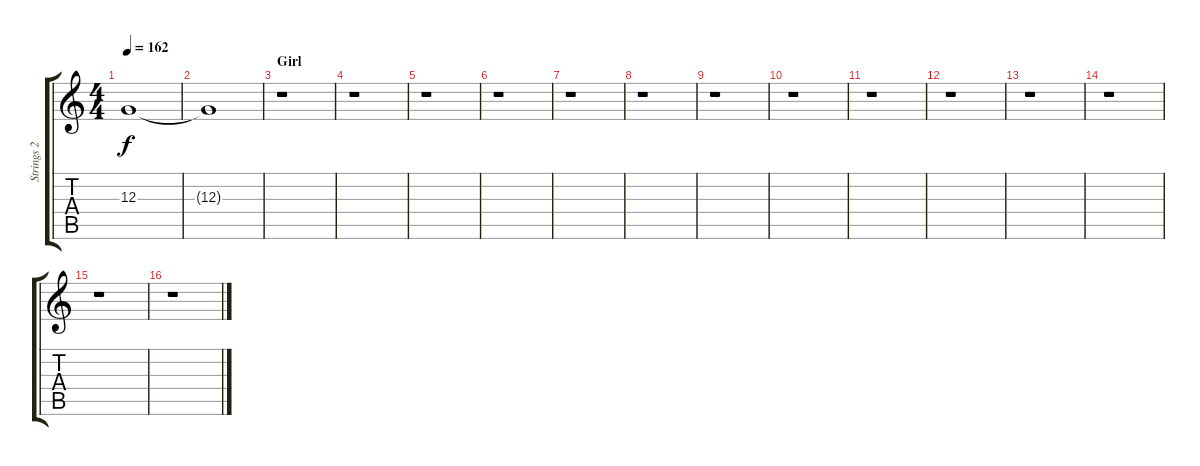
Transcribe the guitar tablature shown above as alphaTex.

\track ("Strings 2" "Strings 2") {instrument stringensemble1}
\staff {score tabs}
\tuning (E4 B3 G3 D3 A2 E2) {hide}
\ts (4 4)
\tempo 162
\clef g2
\ks c
12.3.1{dy f} |
12.3{t}.1 |
\section ("" "Girl")
r.1 |
r.1 |
r.1 |
r.1 |
r.1 |
r.1 |
r.1 |
r.1 |
\section ("" "")
r.1 |
r.1 |
r.1 |
r.1 |
r.1 |
r.1
